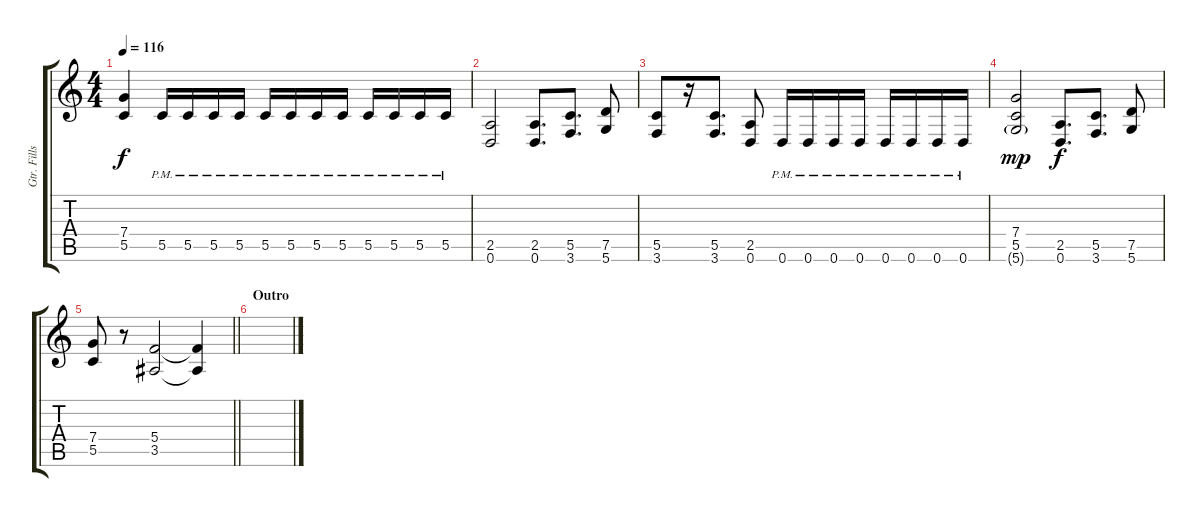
\track ("Gtr. Fills" "Gtr. Fills") {instrument distortionguitar}
\staff {score tabs}
\tuning (D4 A3 F3 C3 G2 D2) {hide}
\ts (4 4)
\tempo 116
\clef g2
\ks c
(7.4 5.5).4{dy f} 5.5{pm}.16 5.5{pm}.16 5.5{pm}.16 5.5{pm}.16 5.5{pm}.16 5.5{pm}.16 5.5{pm}.16 5.5{pm}.16 5.5{pm}.16 5.5{pm}.16 5.5{pm}.16 5.5{pm}.16 |
(2.5 0.6).2 (2.5 0.6).8{d} (5.5 3.6).8{d} (7.5 5.6).8 |
(5.5 3.6).8 r.16 (5.5 3.6).8{d} (2.5 0.6).8 0.6{pm}.16 0.6{pm}.16 0.6{pm}.16 0.6{pm}.16 0.6{pm}.16 0.6{pm}.16 0.6{pm}.16 0.6{pm}.16 |
(7.4 5.5 5.6{g}).2{dy mp} (2.5 0.6).8{d dy f} (5.5 3.6).8{d} (7.5 5.6).8 |
\barLineRight lightlight
(7.4 5.5).8 r.8 (5.4 3.5).2 (5.4{t} 3.5{t}).4 |
\section ("" "Outro")
